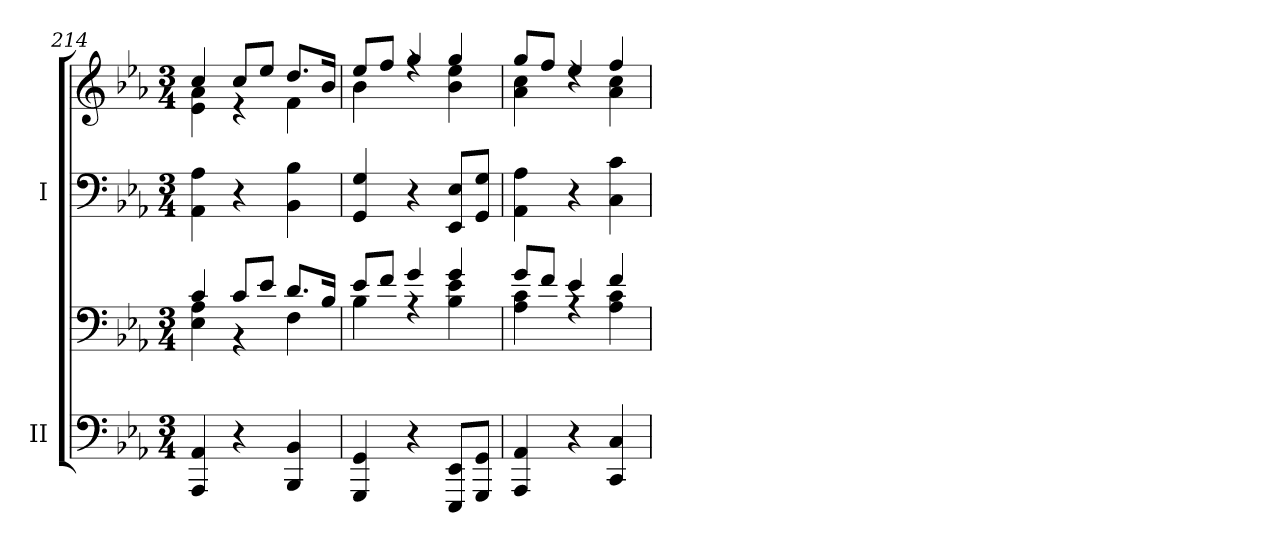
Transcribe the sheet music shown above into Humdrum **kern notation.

**kern	**kern	**kern	**kern
*part2	*part2	*part1	*part1
*staff4	*staff3	*staff2	*staff1
*I"II	*	*I"I	*
*I'II	*	*I'I	*
*clefF4	*clefF4	*clefF4	*clefG2
*k[b-e-a-]	*k[b-e-a-]	*k[b-e-a-]	*k[b-e-a-]
*E-:	*E-:	*E-:	*E-:
*M3/4	*M3/4	*M3/4	*M3/4
=214	=214	=214	=214
*	*^	*	*^
4AAA-/ 4AA-/	4c/	4E-\ 4A-\	4AA-\ 4A-\	4cc/	4e-\ 4a-\
4r	8c/L	4r	4r	8cc/L	4r
.	8e-/J	.	.	8ee-/J	.
4BBB-/ 4BB-/	8.d/L	4F\	4BB-\ 4B-\	8.dd/L	4f\
.	16B-/Jk	.	.	16b-/Jk	.
!!LO:LB:g=z	!!
=215	=215	=215	=215	=215	=215
4GGG/ 4GG/	8e-/L	4B-\	4GG/ 4G/	8ee-/L	4b-\
.	8f/J	.	.	8ff/J	.
4r	4g/	4rA	4r	4gg/	4rff
8EEE-/ 8EE-/L	4g/	4B-\ 4e-\	8EE-/ 8E-/L	4gg/	4b-\ 4ee-\
8GGG/ 8GG/J	.	.	8GG/ 8G/J	.	.
=216	=216	=216	=216	=216	=216
4AAA-/ 4AA-/	8g/L	4A-\ 4c\	4AA-\ 4A-\	8gg/L	4a-\ 4cc\
.	8f/J	.	.	8ff/J	.
4r	4e-/	4rA	4r	4ee-/	4rdd
4CC/ 4C/	4f/	4A-\ 4c\	4C\ 4c\	4ff/	4a-\ 4cc\
*	*v	*v	*	*v	*v
=	=	=	=
*-	*-	*-	*-
